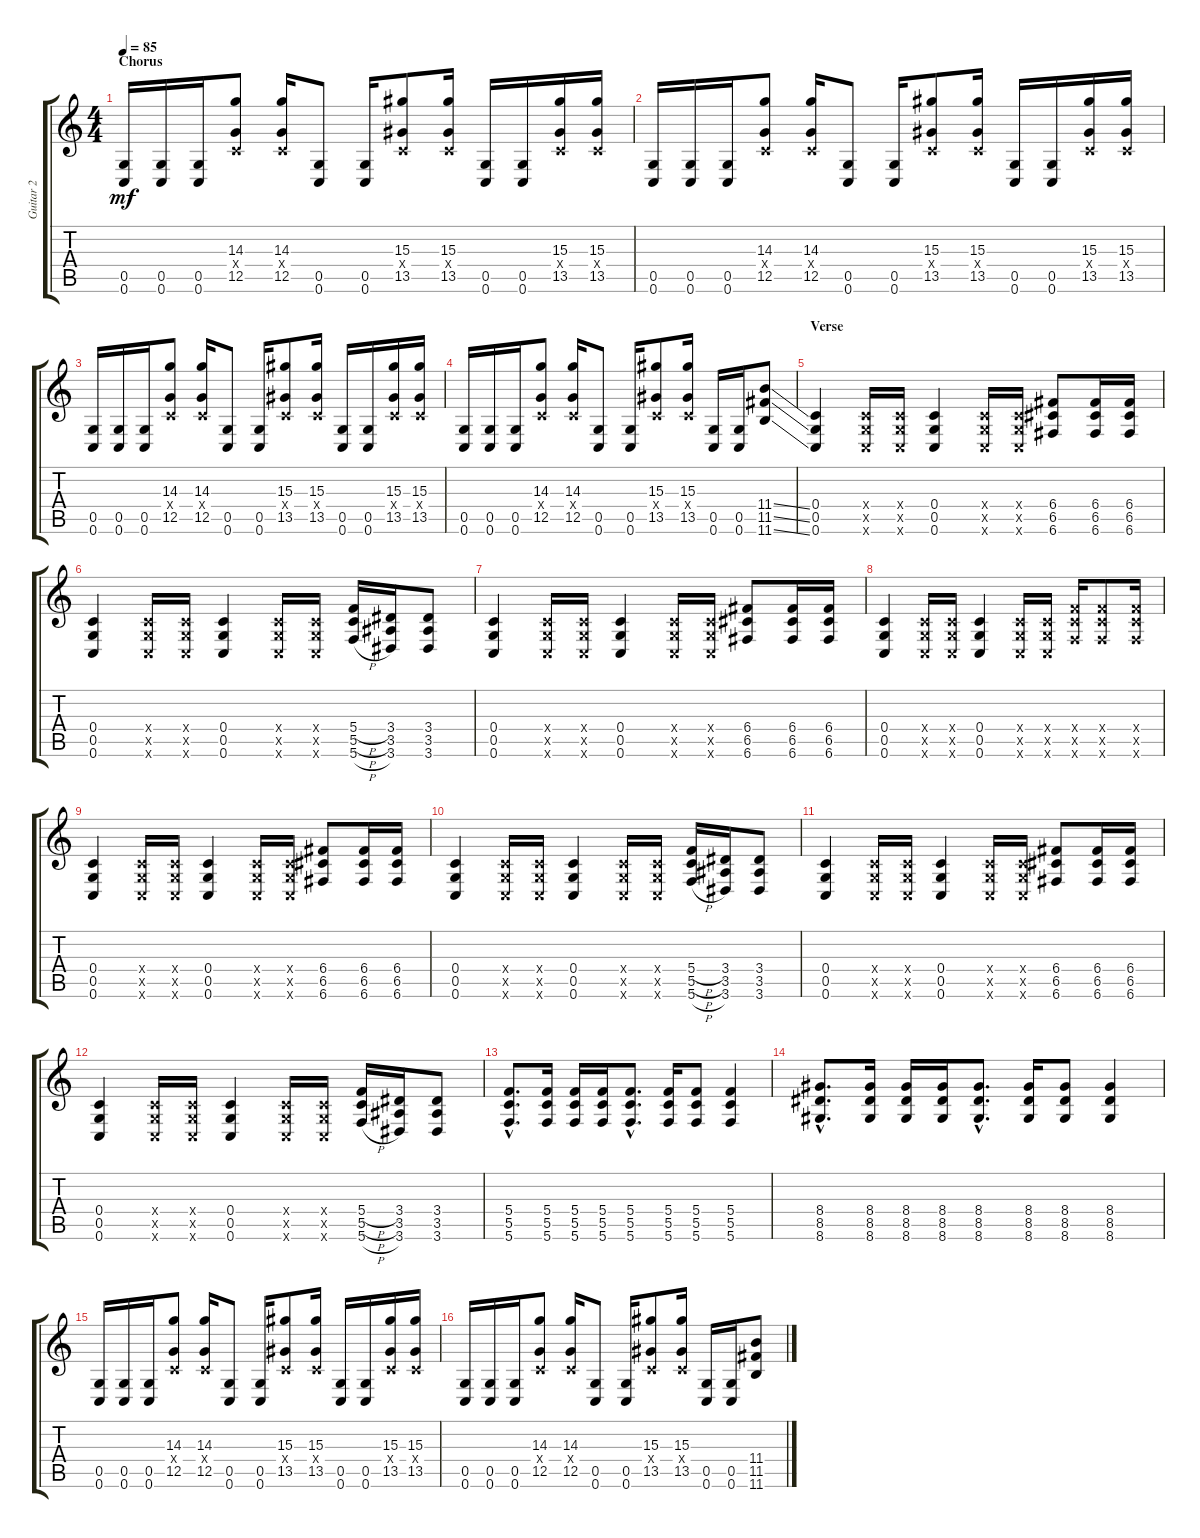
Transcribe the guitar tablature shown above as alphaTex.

\track ("Guitar 2" "Guitar 2") {instrument distortionguitar}
\staff {score tabs}
\tuning (D4 A3 F3 C3 G2 C2) {hide}
\ts (4 4)
\section ("" "Chorus")
\tempo 85
\clef g2
\ks c
(0.5 0.6).16{dy mf} (0.5 0.6).16 (0.5 0.6).16 (14.3 0.4{x} 12.5).8 (14.3 0.4{x} 12.5).16 (0.5 0.6).8 (0.5 0.6).16 (15.3 0.4{x} 13.5).8 (15.3 0.4{x} 13.5).16 (0.5 0.6).16 (0.5 0.6).16 (15.3 0.4{x} 13.5).16 (15.3 0.4{x} 13.5).16 |
(0.5 0.6).16 (0.5 0.6).16 (0.5 0.6).16 (14.3 0.4{x} 12.5).8 (14.3 0.4{x} 12.5).16 (0.5 0.6).8 (0.5 0.6).16 (15.3 0.4{x} 13.5).8 (15.3 0.4{x} 13.5).16 (0.5 0.6).16 (0.5 0.6).16 (15.3 0.4{x} 13.5).16 (15.3 0.4{x} 13.5).16 |
(0.5 0.6).16 (0.5 0.6).16 (0.5 0.6).16 (14.3 0.4{x} 12.5).8 (14.3 0.4{x} 12.5).16 (0.5 0.6).8 (0.5 0.6).16 (15.3 0.4{x} 13.5).8 (15.3 0.4{x} 13.5).16 (0.5 0.6).16 (0.5 0.6).16 (15.3 0.4{x} 13.5).16 (15.3 0.4{x} 13.5).16 |
(0.5 0.6).16 (0.5 0.6).16 (0.5 0.6).16 (14.3 0.4{x} 12.5).8 (14.3 0.4{x} 12.5).16 (0.5 0.6).8 (0.5 0.6).16 (15.3 0.4{x} 13.5).8 (15.3 0.4{x} 13.5).16 (0.5 0.6).16 (0.5 0.6).16 (11.4{ss} 11.5{ss} 11.6{ss}).8 |
\section ("" "Verse")
(0.4 0.5 0.6).4 (0.4{x} 0.5{x} 0.6{x}).16 (0.4{x} 0.5{x} 0.6{x}).16 (0.4 0.5 0.6).4 (0.4{x} 0.5{x} 0.6{x}).16 (0.4{x} 0.5{x} 0.6{x}).16 (6.4 6.5 6.6).8 (6.4 6.5 6.6).16 (6.4 6.5 6.6).16 |
(0.4 0.5 0.6).4 (0.4{x} 0.5{x} 0.6{x}).16 (0.4{x} 0.5{x} 0.6{x}).16 (0.4 0.5 0.6).4 (0.4{x} 0.5{x} 0.6{x}).16 (0.4{x} 0.5{x} 0.6{x}).16 (5.4{h} 5.5{h} 5.6{h}).16 (3.4 3.5 3.6).16 (3.4 3.5 3.6).8 |
(0.4 0.5 0.6).4 (0.4{x} 0.5{x} 0.6{x}).16 (0.4{x} 0.5{x} 0.6{x}).16 (0.4 0.5 0.6).4 (0.4{x} 0.5{x} 0.6{x}).16 (0.4{x} 0.5{x} 0.6{x}).16 (6.4 6.5 6.6).8 (6.4 6.5 6.6).16 (6.4 6.5 6.6).16 |
(0.4 0.5 0.6).4 (0.4{x} 0.5{x} 0.6{x}).16 (0.4{x} 0.5{x} 0.6{x}).16 (0.4 0.5 0.6).4 (0.4{x} 0.5{x} 0.6{x}).16 (0.4{x} 0.5{x} 0.6{x}).16 (5.4{x} 5.5{x} 5.6{x}).16 (5.4{x} 5.5{x} 5.6{x}).8 (5.4{x} 5.5{x} 5.6{x}).16 |
(0.4 0.5 0.6).4 (0.4{x} 0.5{x} 0.6{x}).16 (0.4{x} 0.5{x} 0.6{x}).16 (0.4 0.5 0.6).4 (0.4{x} 0.5{x} 0.6{x}).16 (0.4{x} 0.5{x} 0.6{x}).16 (6.4 6.5 6.6).8 (6.4 6.5 6.6).16 (6.4 6.5 6.6).16 |
(0.4 0.5 0.6).4 (0.4{x} 0.5{x} 0.6{x}).16 (0.4{x} 0.5{x} 0.6{x}).16 (0.4 0.5 0.6).4 (0.4{x} 0.5{x} 0.6{x}).16 (0.4{x} 0.5{x} 0.6{x}).16 (5.4{h} 5.5{h} 5.6{h}).16 (3.4 3.5 3.6).16 (3.4 3.5 3.6).8 |
(0.4 0.5 0.6).4 (0.4{x} 0.5{x} 0.6{x}).16 (0.4{x} 0.5{x} 0.6{x}).16 (0.4 0.5 0.6).4 (0.4{x} 0.5{x} 0.6{x}).16 (0.4{x} 0.5{x} 0.6{x}).16 (6.4 6.5 6.6).8 (6.4 6.5 6.6).16 (6.4 6.5 6.6).16 |
(0.4 0.5 0.6).4 (0.4{x} 0.5{x} 0.6{x}).16 (0.4{x} 0.5{x} 0.6{x}).16 (0.4 0.5 0.6).4 (0.4{x} 0.5{x} 0.6{x}).16 (0.4{x} 0.5{x} 0.6{x}).16 (5.4{h} 5.5{h} 5.6{h}).16 (3.4 3.5 3.6).16 (3.4 3.5 3.6).8 |
(5.4{hac} 5.5{hac} 5.6{hac}).8{d} (5.4 5.5 5.6).16 (5.4 5.5 5.6).16 (5.4 5.5 5.6).16 (5.4{hac} 5.5{hac} 5.6{hac}).8{d} (5.4 5.5 5.6).16 (5.4 5.5 5.6).8 (5.4 5.5 5.6).4 |
(8.4{hac} 8.5{hac} 8.6{hac}).8{d} (8.4 8.5 8.6).16 (8.4 8.5 8.6).16 (8.4 8.5 8.6).16 (8.4{hac} 8.5{hac} 8.6{hac}).8{d} (8.4 8.5 8.6).16 (8.4 8.5 8.6).8 (8.4 8.5 8.6).4 |
(0.5 0.6).16 (0.5 0.6).16 (0.5 0.6).16 (14.3 0.4{x} 12.5).8 (14.3 0.4{x} 12.5).16 (0.5 0.6).8 (0.5 0.6).16 (15.3 0.4{x} 13.5).8 (15.3 0.4{x} 13.5).16 (0.5 0.6).16 (0.5 0.6).16 (15.3 0.4{x} 13.5).16 (15.3 0.4{x} 13.5).16 |
(0.5 0.6).16 (0.5 0.6).16 (0.5 0.6).16 (14.3 0.4{x} 12.5).8 (14.3 0.4{x} 12.5).16 (0.5 0.6).8 (0.5 0.6).16 (15.3 0.4{x} 13.5).8 (15.3 0.4{x} 13.5).16 (0.5 0.6).16 (0.5 0.6).16 (11.4{ss} 11.5{ss} 11.6{ss}).8
